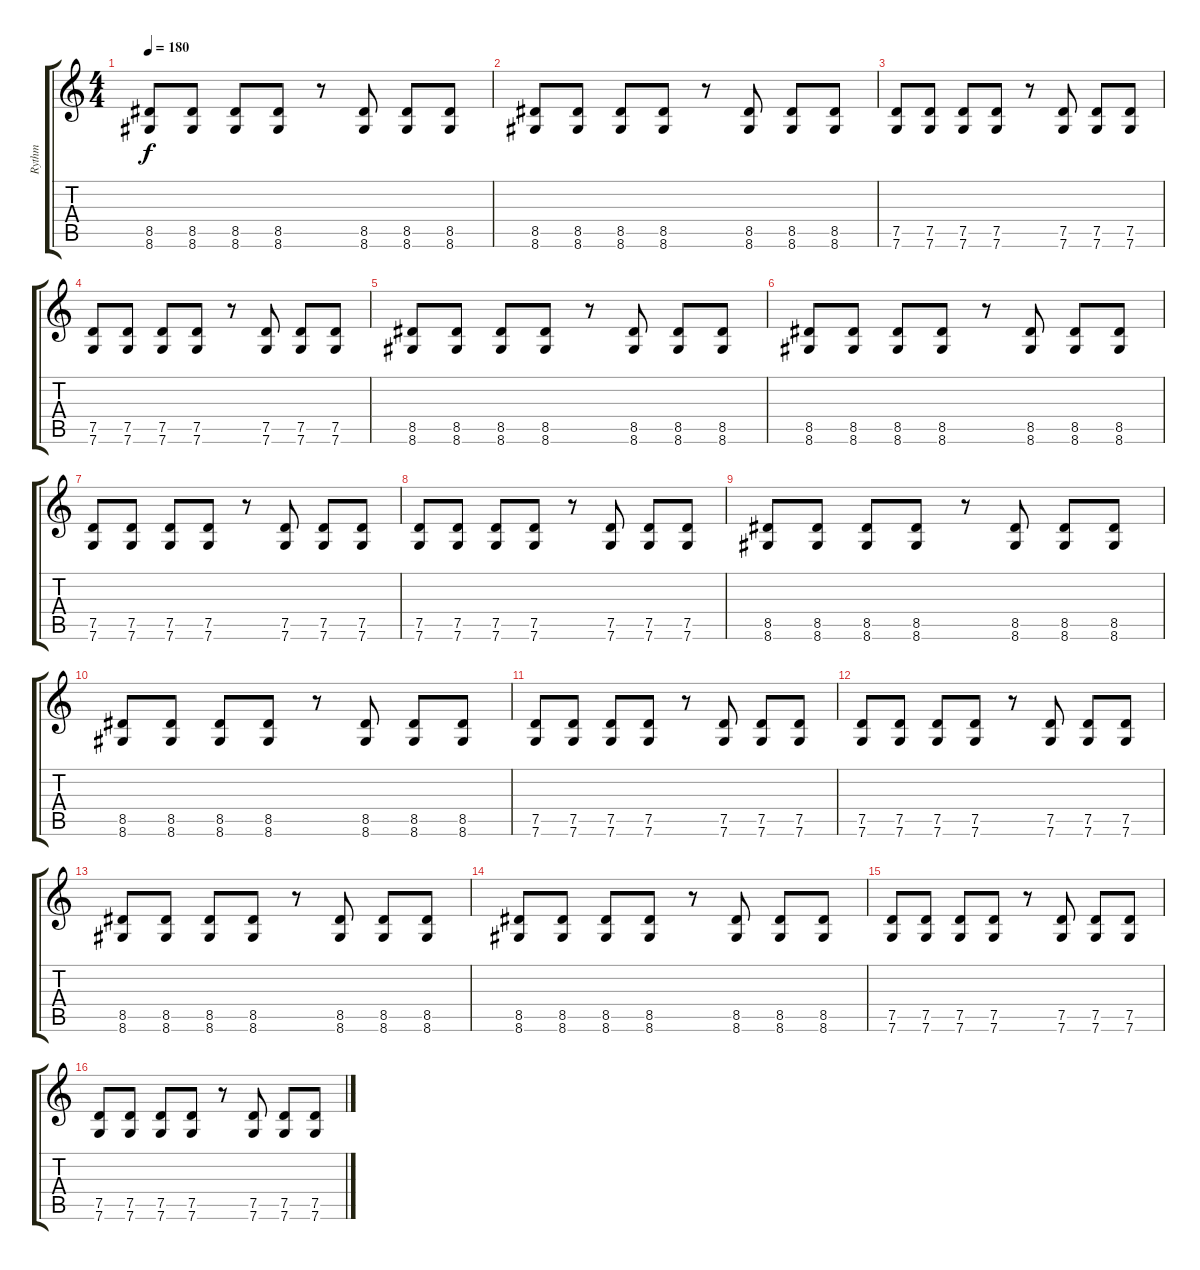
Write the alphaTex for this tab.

\track ("Rythm" "Rythm") {instrument distortionguitar}
\staff {score tabs}
\tuning (D4 A3 F3 C3 G2 C2) {hide}
\ts (4 4)
\tempo 180
\clef g2
\ks c
(8.5 8.6).8{dy f instrument distortionguitar} (8.5 8.6).8 (8.5 8.6).8 (8.5 8.6).8 r.8 (8.5 8.6).8 (8.5 8.6).8 (8.5 8.6).8 |
(8.5 8.6).8 (8.5 8.6).8 (8.5 8.6).8 (8.5 8.6).8 r.8 (8.5 8.6).8 (8.5 8.6).8 (8.5 8.6).8 |
(7.5 7.6).8 (7.5 7.6).8 (7.5 7.6).8 (7.5 7.6).8 r.8 (7.5 7.6).8 (7.5 7.6).8 (7.5 7.6).8 |
(7.5 7.6).8 (7.5 7.6).8 (7.5 7.6).8 (7.5 7.6).8 r.8 (7.5 7.6).8 (7.5 7.6).8 (7.5 7.6).8 |
(8.5 8.6).8 (8.5 8.6).8 (8.5 8.6).8 (8.5 8.6).8 r.8 (8.5 8.6).8 (8.5 8.6).8 (8.5 8.6).8 |
(8.5 8.6).8 (8.5 8.6).8 (8.5 8.6).8 (8.5 8.6).8 r.8 (8.5 8.6).8 (8.5 8.6).8 (8.5 8.6).8 |
(7.5 7.6).8 (7.5 7.6).8 (7.5 7.6).8 (7.5 7.6).8 r.8 (7.5 7.6).8 (7.5 7.6).8 (7.5 7.6).8 |
(7.5 7.6).8 (7.5 7.6).8 (7.5 7.6).8 (7.5 7.6).8 r.8 (7.5 7.6).8 (7.5 7.6).8 (7.5 7.6).8 |
(8.5 8.6).8 (8.5 8.6).8 (8.5 8.6).8 (8.5 8.6).8 r.8 (8.5 8.6).8 (8.5 8.6).8 (8.5 8.6).8 |
(8.5 8.6).8 (8.5 8.6).8 (8.5 8.6).8 (8.5 8.6).8 r.8 (8.5 8.6).8 (8.5 8.6).8 (8.5 8.6).8 |
(7.5 7.6).8 (7.5 7.6).8 (7.5 7.6).8 (7.5 7.6).8 r.8 (7.5 7.6).8 (7.5 7.6).8 (7.5 7.6).8 |
(7.5 7.6).8 (7.5 7.6).8 (7.5 7.6).8 (7.5 7.6).8 r.8 (7.5 7.6).8 (7.5 7.6).8 (7.5 7.6).8 |
(8.5 8.6).8 (8.5 8.6).8 (8.5 8.6).8 (8.5 8.6).8 r.8 (8.5 8.6).8 (8.5 8.6).8 (8.5 8.6).8 |
(8.5 8.6).8 (8.5 8.6).8 (8.5 8.6).8 (8.5 8.6).8 r.8 (8.5 8.6).8 (8.5 8.6).8 (8.5 8.6).8 |
(7.5 7.6).8 (7.5 7.6).8 (7.5 7.6).8 (7.5 7.6).8 r.8 (7.5 7.6).8 (7.5 7.6).8 (7.5 7.6).8 |
(7.5 7.6).8 (7.5 7.6).8 (7.5 7.6).8 (7.5 7.6).8 r.8 (7.5 7.6).8 (7.5 7.6).8 (7.5 7.6).8
